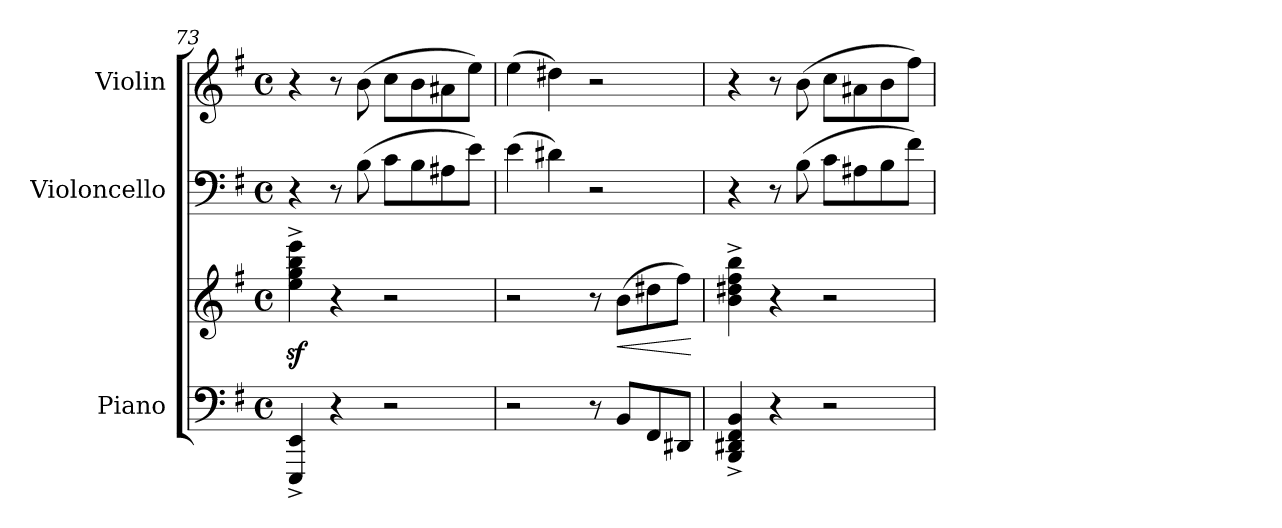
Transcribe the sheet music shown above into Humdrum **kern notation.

**kern	**kern	**dynam	**kern	**dynam	**kern	**dynam
*part3	*part3	*part3	*part2	*part2	*part1	*part1
*staff4	*staff3	*staff3/4	*staff2	*staff2	*staff1	*staff1
*I"Piano	*	*	*I"Violoncello	*	*I"Violin	*
*I'Pno.	*	*	*I'Vc.	*	*I'Vln.	*
*clefF4	*clefG2	*	*clefF4	*	*clefG2	*
*k[f#]	*k[f#]	*	*k[f#]	*	*k[f#]	*
*M4/4	*M4/4	*	*M4/4	*	*M4/4	*
*met(c)	*met(c)	*	*met(c)	*	*met(c)	*
=73	=73	=73	=73	=73	=73	=73
4EEE/^ 4EE/^	4ee\z<^ 4gg\z<^ 4bb\z<^ 4eee\z<^	.	4r	.	4r	.
4r	4r	.	8r	.	8r	.
!	!	!	!	!LO:DY:b	!	!
!	!	!	!	!LO:DY:n=1:b	!	!
!	!	!	!	!LO:DY:n=2:b	!	!LO:DY:b
!	!	!	!	!	!	!LO:DY:n=1:b
!	!	!	!	!	!	!LO:DY:n=2:b
.	.	.	(8B\	other-dynamics f other-dynamics	(8b\	other-dynamics f other-dynamics
2r	2r	.	8c\L	.	8cc\L	.
.	.	.	8B\	.	8b\	.
.	.	.	8A#X\	.	8a#X\	.
.	.	.	8e\J)	.	8ee\J)	.
=74	=74	=74	=74	=74	=74	=74
2r	2r	.	(4e\	.	(4ee\	.
.	.	.	4d#X\)	.	4dd#X\)	.
8r	8r	.	2r	.	2r	.
!	!	!LO:HP:b	!	!	!	!
8BB/L	(8b\L	<	.	.	.	.
8FF#/	8dd#X\	.	.	.	.	.
8DD#X/J	8ff#\J)	.	.	.	.	.
.	.	[	.	.	.	.
!!LO:PB:g=z
=75	=75	=75	=75	=75	=75	=75
4BBB/^ 4DD#X/^ 4FF#/^ 4BB/^	4b\^ 4dd#X\^ 4ff#\^ 4bb\^	.	4r	.	4r	.
4r	4r	.	8r	.	8r	.
.	.	.	(8B\	.	(8b\	.
2r	2r	.	8c\L	.	8cc\L	.
.	.	.	8A#X\	.	8a#X\	.
.	.	.	8B\	.	8b\	.
.	.	.	8f#\J)	.	8ff#\J)	.
=	=	=	=	=	=	=
*-	*-	*-	*-	*-	*-	*-
